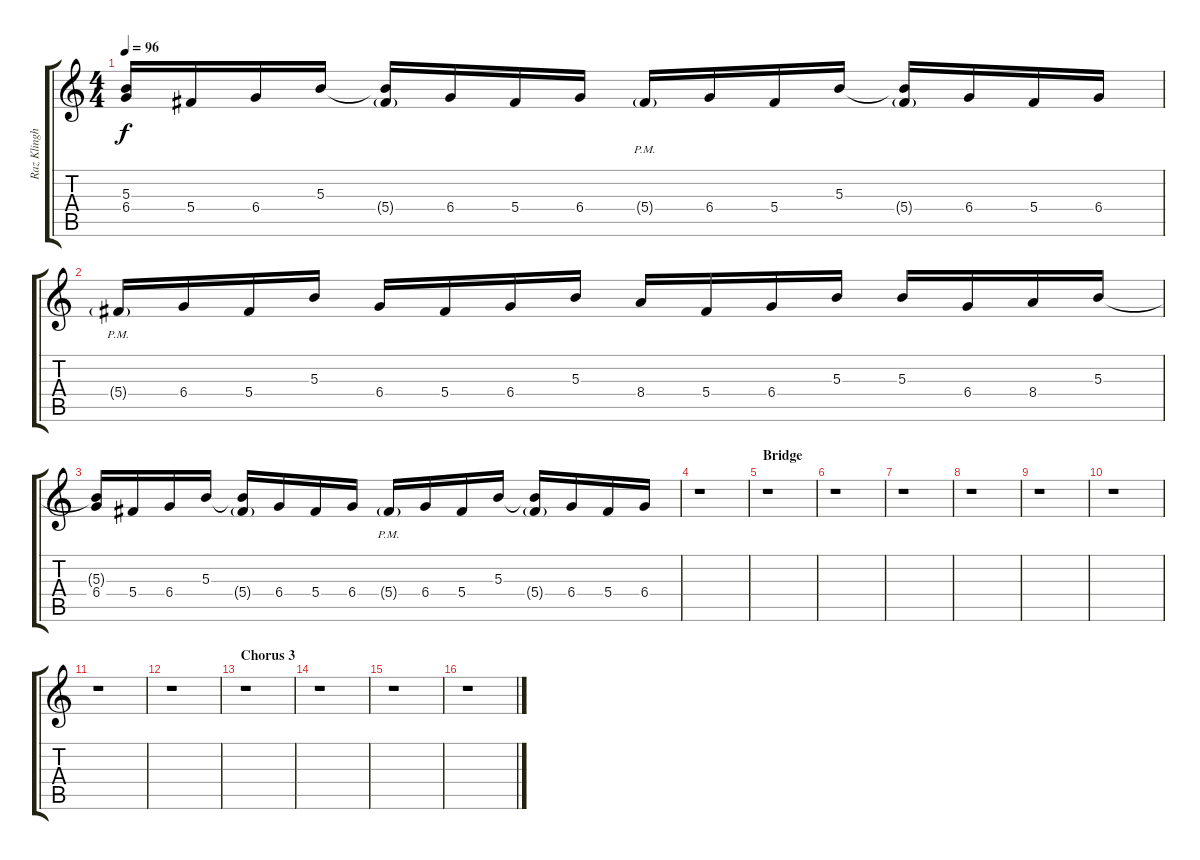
\track ("Raz Klinghoffer" "Raz Klingh") {instrument electricguitarjazz}
\staff {score tabs}
\tuning (Eb4 Bb3 Gb3 Db3 Ab2 Db2) {hide}
\ts (4 4)
\tempo 96
\clef g2
\ks c
(5.3{t} 6.4).16{dy f} 5.4.16 6.4.16 5.3.16 (5.3{t} 5.4{g}).16 6.4.16 5.4.16 6.4.16 5.4{g pm}.16 6.4.16 5.4.16 5.3.16 (5.3{t} 5.4{g}).16 6.4.16 5.4.16 6.4.16 |
5.4{g pm}.16 6.4.16 5.4.16 5.3.16 6.4.16 5.4.16 6.4.16 5.3.16 8.4.16 5.4.16 6.4.16 5.3.16 5.3.16 6.4.16 8.4.16 5.3.16 |
(5.3{t} 6.4).16 5.4.16 6.4.16 5.3.16 (5.3{t} 5.4{g}).16 6.4.16 5.4.16 6.4.16 5.4{g pm}.16 6.4.16 5.4.16 5.3.16 (5.3{t} 5.4{g}).16 6.4.16 5.4.16 6.4.16 |
r.1 |
\section ("" "Bridge")
r.1 |
r.1 |
r.1 |
r.1 |
r.1 |
r.1 |
r.1 |
r.1 |
\section ("" "Chorus 3")
r.1 |
r.1 |
r.1 |
r.1
